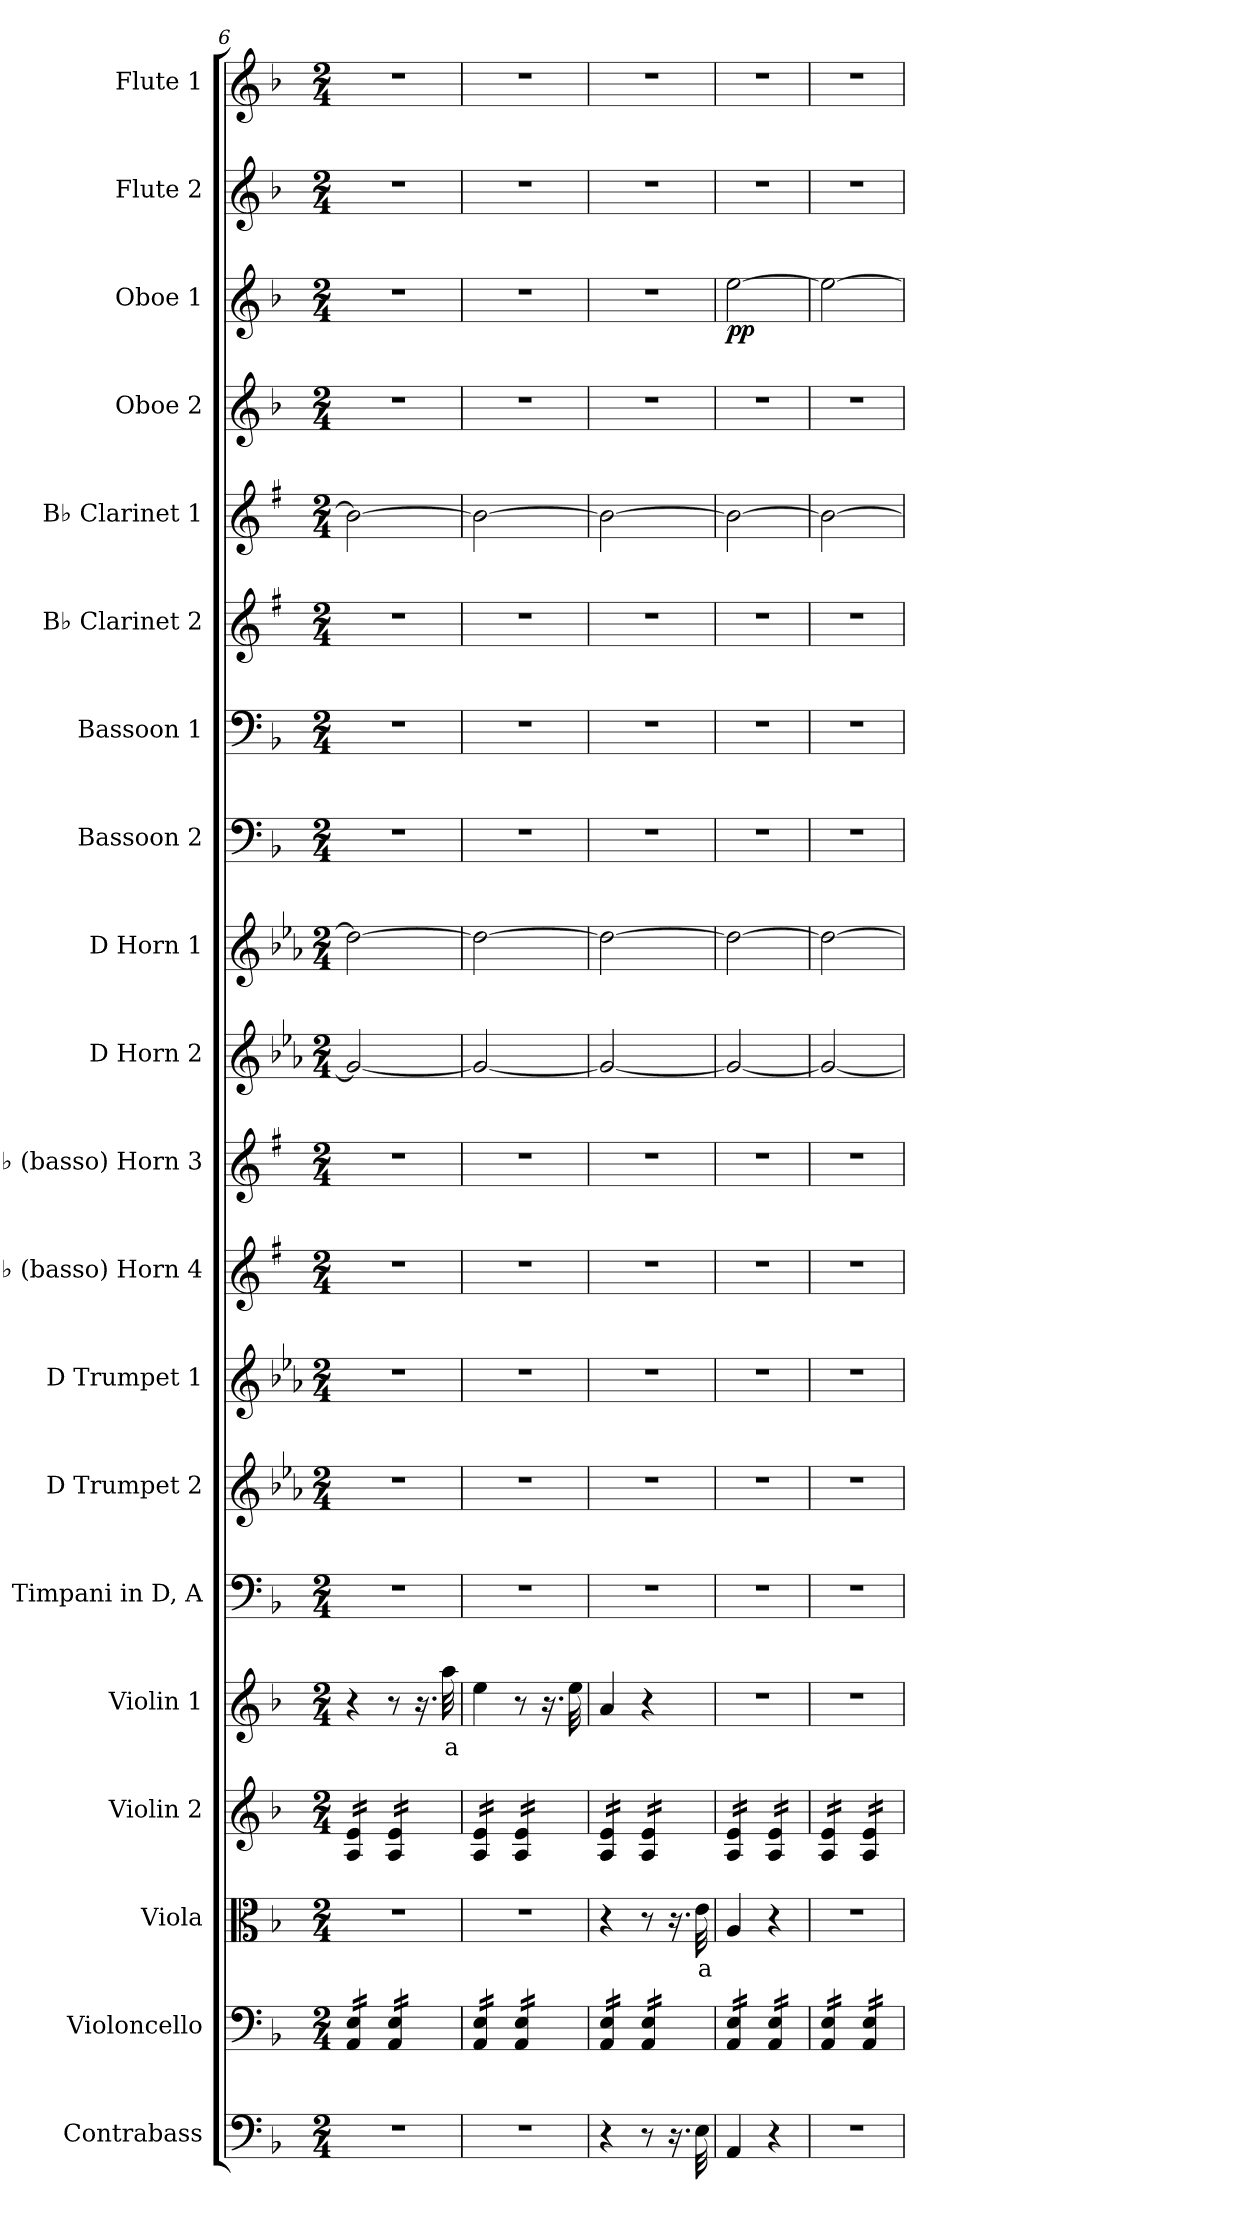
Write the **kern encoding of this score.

**kern	**kern	**kern	**text	**kern	**kern	**text	**kern	**kern	**kern	**kern	**kern	**kern	**kern	**kern	**kern	**kern	**kern	**kern	**kern	**dynam	**kern	**kern
*part20	*part19	*part18	*part18	*part17	*part16	*part16	*part15	*part14	*part13	*part12	*part11	*part10	*part9	*part8	*part7	*part6	*part5	*part4	*part3	*part3	*part2	*part1
*staff20	*staff19	*staff18	*staff18	*staff17	*staff16	*staff16	*staff15	*staff14	*staff13	*staff12	*staff11	*staff10	*staff9	*staff8	*staff7	*staff6	*staff5	*staff4	*staff3	*staff3	*staff2	*staff1
*I"Contrabass	*I"Violoncello	*I"Viola	*	*I"Violin 2	*I"Violin 1	*	*I"Timpani in D, A	*I"D Trumpet 2	*I"D Trumpet 1	*I"B♭ (basso) Horn 4	*I"B♭ (basso) Horn 3	*I"D Horn 2	*I"D Horn 1	*I"Bassoon 2	*I"Bassoon 1	*I"B♭ Clarinet 2	*I"B♭ Clarinet 1	*I"Oboe 2	*I"Oboe 1	*	*I"Flute 2	*I"Flute 1
*I'Cb	*I'Vc	*I'Vla	*	*I'Vl 2	*I'Vl 1	*	*I'Timp. in D, A	*I'Tr 2	*I'Tr 1	*I'Hn 4	*I'Hn 3	*I'Hn 2	*I'Hn 1	*I'Bsn 2	*I'Bsn 1	*I'Cl 2	*I'Cl 1	*I'Ob 2	*I'Ob 1	*	*I'Fl 2	*I'Fl 1
*clefF4	*clefF4	*clefC3	*	*clefG2	*clefG2	*	*clefF4	*clefG2	*clefG2	*clefG2	*clefG2	*clefG2	*clefG2	*clefF4	*clefF4	*clefG2	*clefG2	*clefG2	*clefG2	*	*clefG2	*clefG2
*ITrd7c12	*	*	*	*	*	*	*	*ITrd-1c-2	*ITrd-1c-2	*ITrd4c7	*ITrd4c7	*ITrd6c10	*ITrd6c10	*	*	*ITrd1c2	*ITrd1c2	*	*	*	*	*
*k[b-]	*k[b-]	*k[b-]	*	*k[b-]	*k[b-]	*	*k[b-]	*k[b-]	*k[b-]	*k[]	*k[]	*k[b-]	*k[b-]	*k[b-]	*k[b-]	*k[b-]	*k[b-]	*k[b-]	*k[b-]	*	*k[b-]	*k[b-]
*M2/4	*M2/4	*M2/4	*	*M2/4	*M2/4	*	*M2/4	*M2/4	*M2/4	*M2/4	*M2/4	*M2/4	*M2/4	*M2/4	*M2/4	*M2/4	*M2/4	*M2/4	*M2/4	*	*M2/4	*M2/4
=6	=6	=6	=6	=6	=6	=6	=6	=6	=6	=6	=6	=6	=6	=6	=6	=6	=6	=6	=6	=6	=6	=6
*	*tremolo	*	*	*	*	*	*	*	*	*	*	*	*	*	*	*	*	*	*	*	*	*
*	*	*	*	*tremolo	*	*	*	*	*	*	*	*	*	*	*	*	*	*	*	*	*	*
2r	24AA/ 24E/LL	2r	.	24A/ 24e/LL	4r	.	2r	2r	2r	2r	2r	2A/_	2e\_	2r	2r	2r	2a\_	2r	2r	.	2r	2r
.	24AA/ 24E/	.	.	24A/ 24e/	.	.	.	.	.	.	.	.	.	.	.	.	.	.	.	.	.	.
.	24AA/ 24E/	.	.	24A/ 24e/	.	.	.	.	.	.	.	.	.	.	.	.	.	.	.	.	.	.
.	24AA/ 24E/	.	.	24A/ 24e/	.	.	.	.	.	.	.	.	.	.	.	.	.	.	.	.	.	.
.	24AA/ 24E/	.	.	24A/ 24e/	.	.	.	.	.	.	.	.	.	.	.	.	.	.	.	.	.	.
.	24AA/ 24E/JJ	.	.	24A/ 24e/JJ	.	.	.	.	.	.	.	.	.	.	.	.	.	.	.	.	.	.
.	24AA/ 24E/LL	.	.	24A/ 24e/LL	8r	.	.	.	.	.	.	.	.	.	.	.	.	.	.	.	.	.
.	24AA/ 24E/	.	.	24A/ 24e/	.	.	.	.	.	.	.	.	.	.	.	.	.	.	.	.	.	.
.	24AA/ 24E/	.	.	24A/ 24e/	.	.	.	.	.	.	.	.	.	.	.	.	.	.	.	.	.	.
.	24AA/ 24E/	.	.	24A/ 24e/	16.r	.	.	.	.	.	.	.	.	.	.	.	.	.	.	.	.	.
.	24AA/ 24E/	.	.	24A/ 24e/	.	.	.	.	.	.	.	.	.	.	.	.	.	.	.	.	.	.
.	24AA/ 24E/JJ	.	.	24A/ 24e/JJ	.	.	.	.	.	.	.	.	.	.	.	.	.	.	.	.	.	.
!	!	!	!	!	!	!LO:LY:b:color=#FF0000	!	!	!	!	!	!	!	!	!	!	!	!	!	!	!	!
.	.	.	.	.	32aa\	a	.	.	.	.	.	.	.	.	.	.	.	.	.	.	.	.
=7	=7	=7	=7	=7	=7	=7	=7	=7	=7	=7	=7	=7	=7	=7	=7	=7	=7	=7	=7	=7	=7	=7
2r	24AA/ 24E/LL	2r	.	24A/ 24e/LL	4ee\	.	2r	2r	2r	2r	2r	2A/_	2e\_	2r	2r	2r	2a\_	2r	2r	.	2r	2r
.	24AA/ 24E/	.	.	24A/ 24e/	.	.	.	.	.	.	.	.	.	.	.	.	.	.	.	.	.	.
.	24AA/ 24E/	.	.	24A/ 24e/	.	.	.	.	.	.	.	.	.	.	.	.	.	.	.	.	.	.
.	24AA/ 24E/	.	.	24A/ 24e/	.	.	.	.	.	.	.	.	.	.	.	.	.	.	.	.	.	.
.	24AA/ 24E/	.	.	24A/ 24e/	.	.	.	.	.	.	.	.	.	.	.	.	.	.	.	.	.	.
.	24AA/ 24E/JJ	.	.	24A/ 24e/JJ	.	.	.	.	.	.	.	.	.	.	.	.	.	.	.	.	.	.
.	24AA/ 24E/LL	.	.	24A/ 24e/LL	8r	.	.	.	.	.	.	.	.	.	.	.	.	.	.	.	.	.
.	24AA/ 24E/	.	.	24A/ 24e/	.	.	.	.	.	.	.	.	.	.	.	.	.	.	.	.	.	.
.	24AA/ 24E/	.	.	24A/ 24e/	.	.	.	.	.	.	.	.	.	.	.	.	.	.	.	.	.	.
.	24AA/ 24E/	.	.	24A/ 24e/	16.r	.	.	.	.	.	.	.	.	.	.	.	.	.	.	.	.	.
.	24AA/ 24E/	.	.	24A/ 24e/	.	.	.	.	.	.	.	.	.	.	.	.	.	.	.	.	.	.
.	24AA/ 24E/JJ	.	.	24A/ 24e/JJ	.	.	.	.	.	.	.	.	.	.	.	.	.	.	.	.	.	.
.	.	.	.	.	32ee\	.	.	.	.	.	.	.	.	.	.	.	.	.	.	.	.	.
=8	=8	=8	=8	=8	=8	=8	=8	=8	=8	=8	=8	=8	=8	=8	=8	=8	=8	=8	=8	=8	=8	=8
4r	24AA/ 24E/LL	4r	.	24A/ 24e/LL	4a/	.	2r	2r	2r	2r	2r	2A/_	2e\_	2r	2r	2r	2a\_	2r	2r	.	2r	2r
.	24AA/ 24E/	.	.	24A/ 24e/	.	.	.	.	.	.	.	.	.	.	.	.	.	.	.	.	.	.
.	24AA/ 24E/	.	.	24A/ 24e/	.	.	.	.	.	.	.	.	.	.	.	.	.	.	.	.	.	.
.	24AA/ 24E/	.	.	24A/ 24e/	.	.	.	.	.	.	.	.	.	.	.	.	.	.	.	.	.	.
.	24AA/ 24E/	.	.	24A/ 24e/	.	.	.	.	.	.	.	.	.	.	.	.	.	.	.	.	.	.
.	24AA/ 24E/JJ	.	.	24A/ 24e/JJ	.	.	.	.	.	.	.	.	.	.	.	.	.	.	.	.	.	.
8r	24AA/ 24E/LL	8r	.	24A/ 24e/LL	4r	.	.	.	.	.	.	.	.	.	.	.	.	.	.	.	.	.
.	24AA/ 24E/	.	.	24A/ 24e/	.	.	.	.	.	.	.	.	.	.	.	.	.	.	.	.	.	.
.	24AA/ 24E/	.	.	24A/ 24e/	.	.	.	.	.	.	.	.	.	.	.	.	.	.	.	.	.	.
16.r	24AA/ 24E/	16.r	.	24A/ 24e/	.	.	.	.	.	.	.	.	.	.	.	.	.	.	.	.	.	.
.	24AA/ 24E/	.	.	24A/ 24e/	.	.	.	.	.	.	.	.	.	.	.	.	.	.	.	.	.	.
.	24AA/ 24E/JJ	.	.	24A/ 24e/JJ	.	.	.	.	.	.	.	.	.	.	.	.	.	.	.	.	.	.
!	!	!	!LO:LY:b:color=#FF0000	!	!	!	!	!	!	!	!	!	!	!	!	!	!	!	!	!	!	!
32EE\	.	32e\	a	.	.	.	.	.	.	.	.	.	.	.	.	.	.	.	.	.	.	.
=9	=9	=9	=9	=9	=9	=9	=9	=9	=9	=9	=9	=9	=9	=9	=9	=9	=9	=9	=9	=9	=9	=9
!	!	!	!	!	!	!	!	!	!	!	!	!	!	!	!	!	!	!	!	!LO:DY:b	!	!
4AAA/	24AA/ 24E/LL	4A/	.	24A/ 24e/LL	2r	.	2r	2r	2r	2r	2r	2A/_	2e\_	2r	2r	2r	2a\_	2r	[2ee\	pp	2r	2r
.	24AA/ 24E/	.	.	24A/ 24e/	.	.	.	.	.	.	.	.	.	.	.	.	.	.	.	.	.	.
.	24AA/ 24E/	.	.	24A/ 24e/	.	.	.	.	.	.	.	.	.	.	.	.	.	.	.	.	.	.
.	24AA/ 24E/	.	.	24A/ 24e/	.	.	.	.	.	.	.	.	.	.	.	.	.	.	.	.	.	.
.	24AA/ 24E/	.	.	24A/ 24e/	.	.	.	.	.	.	.	.	.	.	.	.	.	.	.	.	.	.
.	24AA/ 24E/JJ	.	.	24A/ 24e/JJ	.	.	.	.	.	.	.	.	.	.	.	.	.	.	.	.	.	.
4r	24AA/ 24E/LL	4r	.	24A/ 24e/LL	.	.	.	.	.	.	.	.	.	.	.	.	.	.	.	.	.	.
.	24AA/ 24E/	.	.	24A/ 24e/	.	.	.	.	.	.	.	.	.	.	.	.	.	.	.	.	.	.
.	24AA/ 24E/	.	.	24A/ 24e/	.	.	.	.	.	.	.	.	.	.	.	.	.	.	.	.	.	.
.	24AA/ 24E/	.	.	24A/ 24e/	.	.	.	.	.	.	.	.	.	.	.	.	.	.	.	.	.	.
.	24AA/ 24E/	.	.	24A/ 24e/	.	.	.	.	.	.	.	.	.	.	.	.	.	.	.	.	.	.
.	24AA/ 24E/JJ	.	.	24A/ 24e/JJ	.	.	.	.	.	.	.	.	.	.	.	.	.	.	.	.	.	.
=10	=10	=10	=10	=10	=10	=10	=10	=10	=10	=10	=10	=10	=10	=10	=10	=10	=10	=10	=10	=10	=10	=10
2r	24AA/ 24E/LL	2r	.	24A/ 24e/LL	2r	.	2r	2r	2r	2r	2r	2A/_	2e\_	2r	2r	2r	2a\_	2r	2ee\_	.	2r	2r
.	24AA/ 24E/	.	.	24A/ 24e/	.	.	.	.	.	.	.	.	.	.	.	.	.	.	.	.	.	.
.	24AA/ 24E/	.	.	24A/ 24e/	.	.	.	.	.	.	.	.	.	.	.	.	.	.	.	.	.	.
.	24AA/ 24E/	.	.	24A/ 24e/	.	.	.	.	.	.	.	.	.	.	.	.	.	.	.	.	.	.
.	24AA/ 24E/	.	.	24A/ 24e/	.	.	.	.	.	.	.	.	.	.	.	.	.	.	.	.	.	.
.	24AA/ 24E/JJ	.	.	24A/ 24e/JJ	.	.	.	.	.	.	.	.	.	.	.	.	.	.	.	.	.	.
.	24AA/ 24E/LL	.	.	24A/ 24e/LL	.	.	.	.	.	.	.	.	.	.	.	.	.	.	.	.	.	.
.	24AA/ 24E/	.	.	24A/ 24e/	.	.	.	.	.	.	.	.	.	.	.	.	.	.	.	.	.	.
.	24AA/ 24E/	.	.	24A/ 24e/	.	.	.	.	.	.	.	.	.	.	.	.	.	.	.	.	.	.
.	24AA/ 24E/	.	.	24A/ 24e/	.	.	.	.	.	.	.	.	.	.	.	.	.	.	.	.	.	.
.	24AA/ 24E/	.	.	24A/ 24e/	.	.	.	.	.	.	.	.	.	.	.	.	.	.	.	.	.	.
.	24AA/ 24E/JJ	.	.	24A/ 24e/JJ	.	.	.	.	.	.	.	.	.	.	.	.	.	.	.	.	.	.
*	*	*	*	*Xtremolo	*	*	*	*	*	*	*	*	*	*	*	*	*	*	*	*	*	*
*	*Xtremolo	*	*	*	*	*	*	*	*	*	*	*	*	*	*	*	*	*	*	*	*	*
=	=	=	=	=	=	=	=	=	=	=	=	=	=	=	=	=	=	=	=	=	=	=
*-	*-	*-	*-	*-	*-	*-	*-	*-	*-	*-	*-	*-	*-	*-	*-	*-	*-	*-	*-	*-	*-	*-
